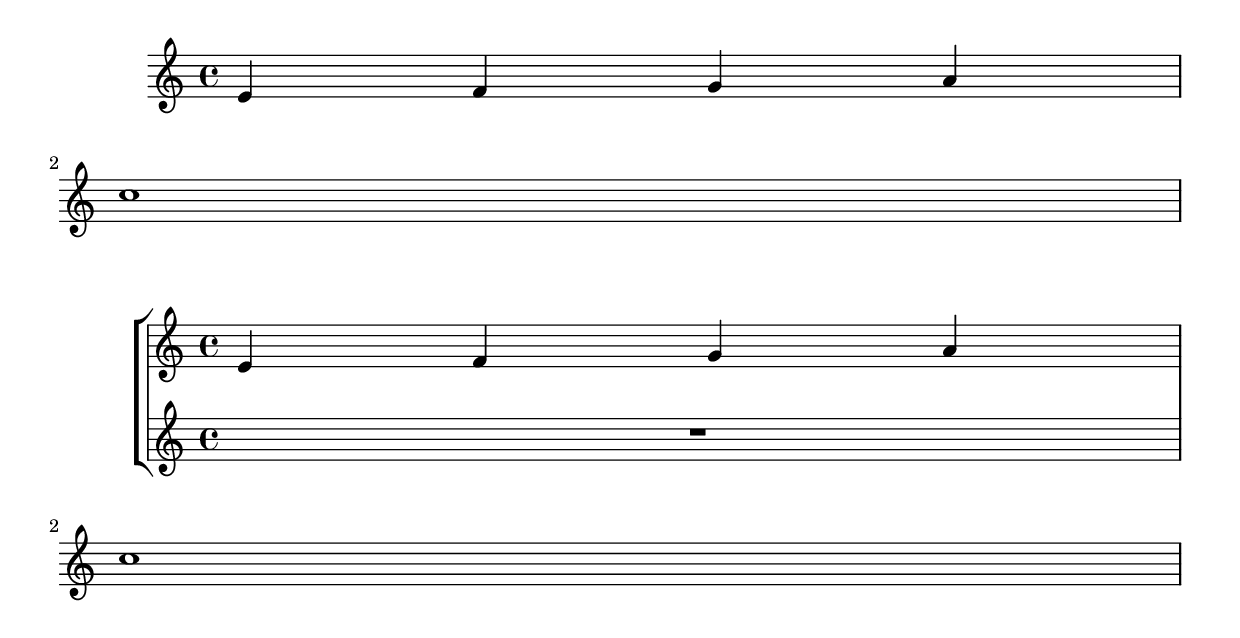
%% Do not edit this file; it is auto-generated from LSR http://lsr.dsi.unimi.it
%% This file is in the public domain.
\version "2.12.3"

\header {
  lsrtags = "staff-notation, tweaks-and-overrides, breaks"

  texidoces = "
El primer pentagrama vacío también se puede suprimir de la
partitura estableciendo la propiedad @code{remove-first} de
@code{VerticalAxisGroup}.  Esto se puede hacer globalmente dentro
del bloque @code{\\layout}, o localmente dentro del pentagrama
concreto que se quiere suprimir.  En este último caso, tenemos que
especificar el contexto (@code{Staff} se aplica sólo al pentagrama
actual) delante de la propiedad.

El pentagrama inferior del segundo grupo no se elimina, porque el
ajuste sólo se aplica al pentagrama concreto dentro del que se
escribe.

"
  doctitlees = "Quitar la primera línea vacía"

  texidoc = "
The first empty staff can also be removed from the score by setting the
@code{VerticalAxisGroup} property @code{remove-first}. This can be done
globally inside the @code{\\layout} block, or locally inside the
specific staff that should be removed.  In the latter case, you have to
specify the context (@code{Staff} applies only to the current staff) in
front of the property.

The lower staff of the second staff group is not removed, because the
setting applies only to the specific staff inside of which it is
written. 

"
  doctitle = "Removing the first empty line"
} % begin verbatim

\layout {
  \context { 
    \RemoveEmptyStaffContext 
    % To use the setting globally, uncomment the following line:
    % \override VerticalAxisGroup #'remove-first = ##t
  }
}
\new StaffGroup <<
  \new Staff \relative c' {
    e4 f g a \break
    c1
  }
  \new Staff {
    % To use the setting globally, comment this line,
    % uncomment the line in the \layout block above
    \override Staff.VerticalAxisGroup #'remove-first = ##t
    R1 \break
    R
  }
>>
\new StaffGroup <<
  \new Staff \relative c' {
    e4 f g a \break
    c1
  }
  \new Staff {
    R1 \break
    R
  }
>>

